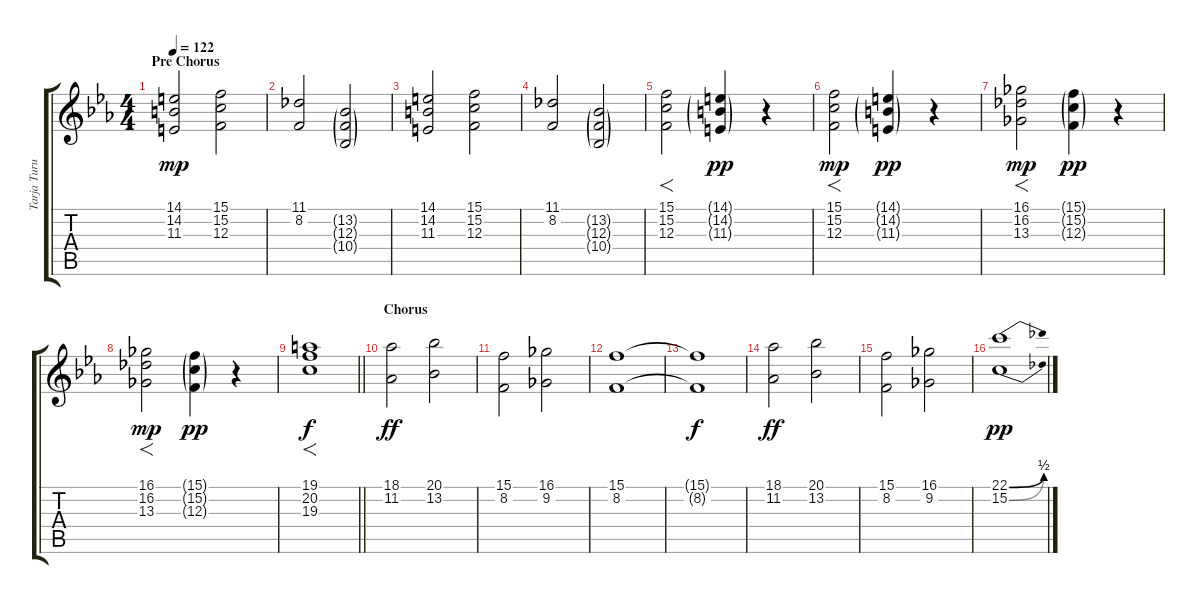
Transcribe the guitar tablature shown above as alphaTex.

\track ("Tarja Turunen " "Tarja Turu") {instrument choiraahs}
\staff {score tabs}
\tuning (D4 A3 F3 C3 G2 D2) {hide}
\ts (4 4)
\section ("" "Pre Chorus")
\tempo 122
\clef g2
\ks eb
(14.1 14.2 11.3).2{dy mp volume 12} (15.1 15.2 12.3).2 |
(11.1 8.2).2 (13.2{g} 12.3{g} 10.4{g}).2 |
(14.1 14.2 11.3).2 (15.1 15.2 12.3).2 |
(11.1 8.2).2 (13.2{g} 12.3{g} 10.4{g}).2 |
(15.1 15.2 12.3).2{f} (14.1{g} 14.2{g} 11.3{g}).4{dy pp} r.4 |
(15.1 15.2 12.3).2{f dy mp} (14.1{g} 14.2{g} 11.3{g}).4{dy pp} r.4 |
(16.1 16.2 13.3).2{f dy mp} (15.1{g} 15.2{g} 12.3{g}).4{dy pp} r.4 |
(16.1 16.2 13.3).2{f dy mp} (15.1{g} 15.2{g} 12.3{g}).4{dy pp} r.4 |
\barLineRight lightlight
(19.1 20.2 19.3).1{f dy f} |
\section ("" "Chorus")
(18.1 11.2).2{dy ff volume 15} (20.1 13.2).2 |
(15.1 8.2).2 (16.1 9.2).2 |
(15.1 8.2).1 |
(15.1{t} 8.2{t}).1{dy f} |
(18.1 11.2).2{dy ff} (20.1 13.2).2 |
(15.1 8.2).2 (16.1 9.2).2 |
(22.1{be (bend 0 0 60 2)} 15.2{be (bend 0 0 60 2)}).1{dy pp}
